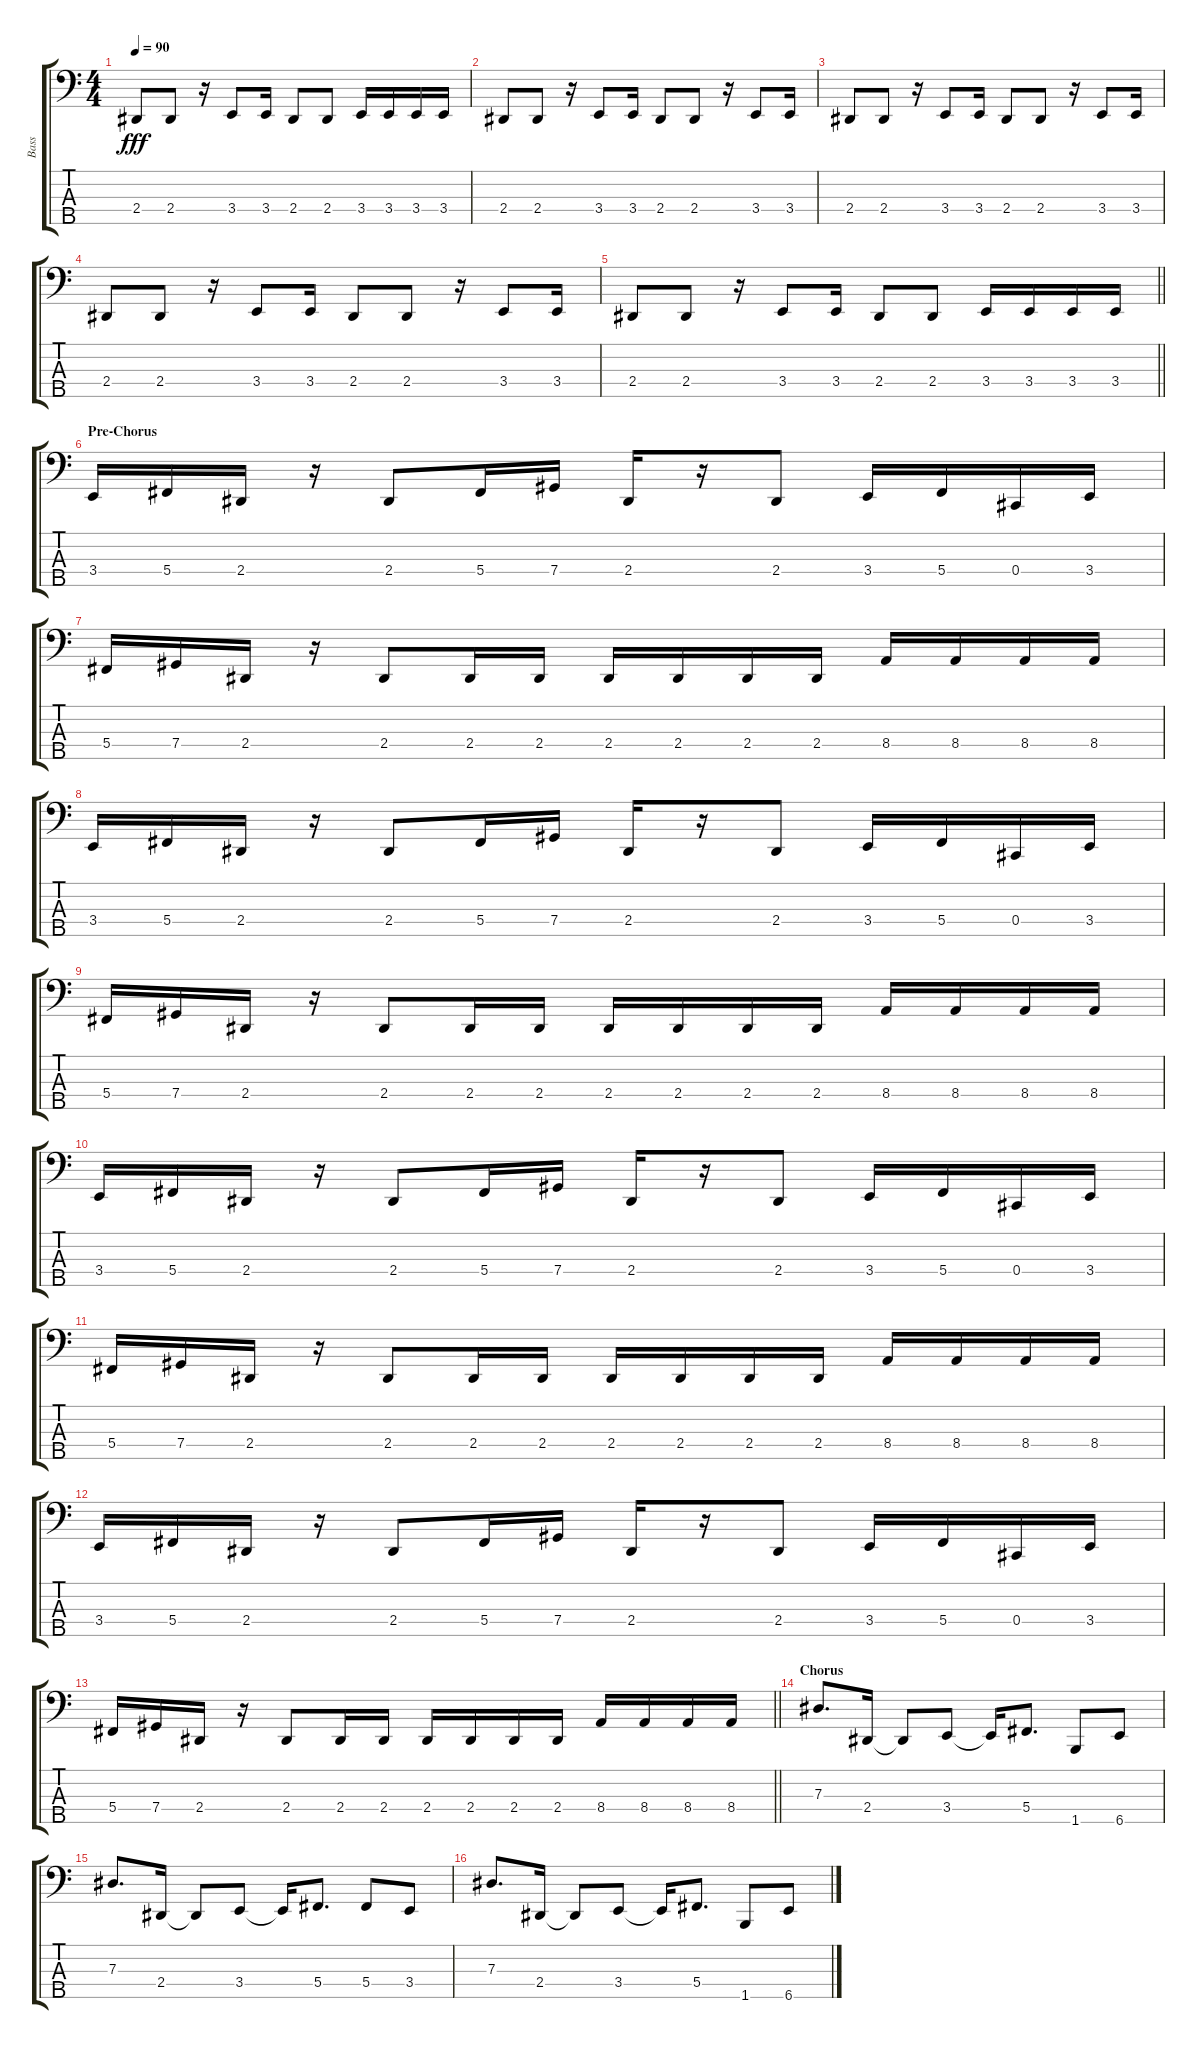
\track ("Bass" "Bass") {instrument electricbasspick}
\staff {score tabs}
\tuning (Gb2 Db2 Ab1 Db1 Bb0) {hide}
\ts (4 4)
\tempo 90
\clef f4
\ks c
2.4.8{dy fff} 2.4.8 r.16 3.4.8 3.4.16 2.4.8 2.4.8 3.4.16 3.4.16 3.4.16 3.4.16 |
2.4.8 2.4.8 r.16 3.4.8 3.4.16 2.4.8 2.4.8 r.16 3.4.8 3.4.16 |
2.4.8 2.4.8 r.16 3.4.8 3.4.16 2.4.8 2.4.8 r.16 3.4.8 3.4.16 |
2.4.8 2.4.8 r.16 3.4.8 3.4.16 2.4.8 2.4.8 r.16 3.4.8 3.4.16 |
\barLineRight lightlight
2.4.8 2.4.8 r.16 3.4.8 3.4.16 2.4.8 2.4.8 3.4.16 3.4.16 3.4.16 3.4.16 |
\section ("" "Pre-Chorus")
3.4.16 5.4.16 2.4.16 r.16 2.4.8 5.4.16 7.4.16 2.4.16 r.16 2.4.8 3.4.16 5.4.16 0.4.16 3.4.16 |
5.4.16 7.4.16 2.4.16 r.16 2.4.8 2.4.16 2.4.16 2.4.16 2.4.16 2.4.16 2.4.16 8.4.16 8.4.16 8.4.16 8.4.16 |
3.4.16 5.4.16 2.4.16 r.16 2.4.8 5.4.16 7.4.16 2.4.16 r.16 2.4.8 3.4.16 5.4.16 0.4.16 3.4.16 |
5.4.16 7.4.16 2.4.16 r.16 2.4.8 2.4.16 2.4.16 2.4.16 2.4.16 2.4.16 2.4.16 8.4.16 8.4.16 8.4.16 8.4.16 |
3.4.16 5.4.16 2.4.16 r.16 2.4.8 5.4.16 7.4.16 2.4.16 r.16 2.4.8 3.4.16 5.4.16 0.4.16 3.4.16 |
5.4.16 7.4.16 2.4.16 r.16 2.4.8 2.4.16 2.4.16 2.4.16 2.4.16 2.4.16 2.4.16 8.4.16 8.4.16 8.4.16 8.4.16 |
3.4.16 5.4.16 2.4.16 r.16 2.4.8 5.4.16 7.4.16 2.4.16 r.16 2.4.8 3.4.16 5.4.16 0.4.16 3.4.16 |
\barLineRight lightlight
5.4.16 7.4.16 2.4.16 r.16 2.4.8 2.4.16 2.4.16 2.4.16 2.4.16 2.4.16 2.4.16 8.4.16 8.4.16 8.4.16 8.4.16 |
\section ("" "Chorus")
7.3.8{d} 2.4.16 2.4{t}.8 3.4.8 3.4{t}.16 5.4.8{d} 1.5.8 6.5.8 |
7.3.8{d} 2.4.16 2.4{t}.8 3.4.8 3.4{t}.16 5.4.8{d} 5.4.8 3.4.8 |
7.3.8{d} 2.4.16 2.4{t}.8 3.4.8 3.4{t}.16 5.4.8{d} 1.5.8 6.5.8
